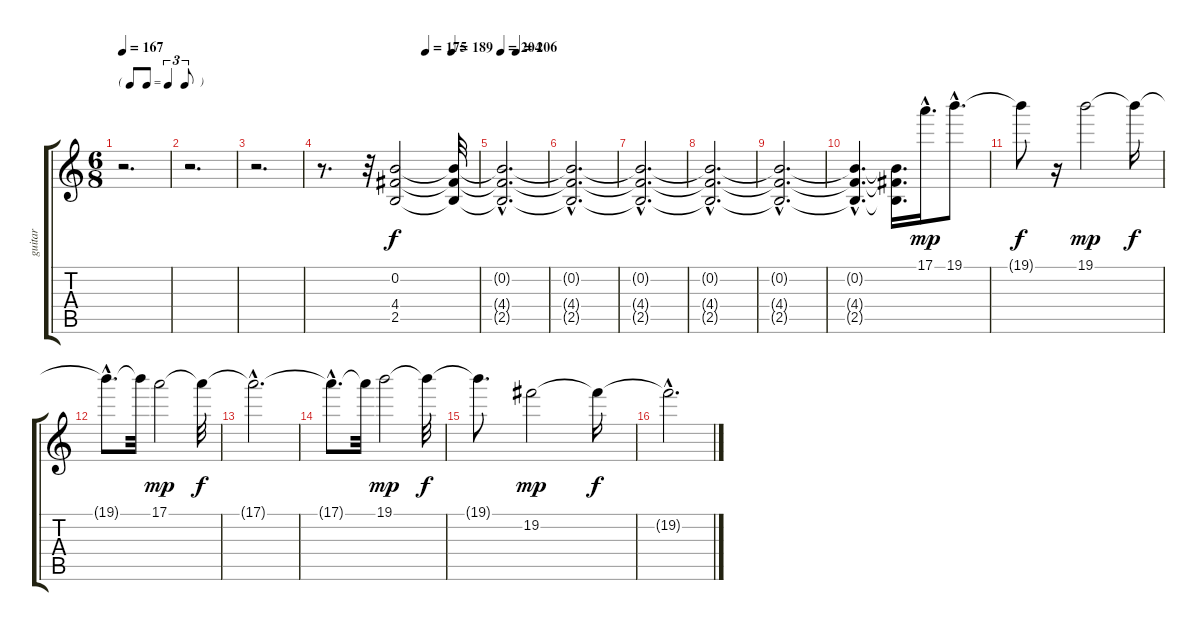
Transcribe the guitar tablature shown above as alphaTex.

\track ("guitar" "guitar") {instrument distortionguitar}
\staff {score tabs}
\tuning (E4 B3 G3 D3 A2 E2) {hide}
\ts (6 8)
\tf triplet8th
\tempo 167
\clef g2
\ks c
r.2{d dy f} |
r.2{d} |
r.2{d} |
\tempo (175 0.6666666666666666)
\tempo (189 0.8333333333333334)
r.8{d} r.32 (0.2 4.4 2.5).2{volume 11} (0.2{t} 4.4{t} 2.5{t}).32 |
\tempo 204
\tempo (206 0.3333333333333333)
(0.2{hac t} 4.4{hac t} 2.5{hac t}).2{d} |
(0.2{hac t} 4.4{hac t} 2.5{hac t}).2{d} |
(0.2{hac t} 4.4{hac t} 2.5{hac t}).2{d} |
(0.2{hac t} 4.4{hac t} 2.5{hac t}).2{d} |
(0.2{hac t} 4.4{hac t} 2.5{hac t}).2{d} |
(0.2{hac t} 4.4{hac t} 2.5{hac t}).4{d} (0.2{t} 4.4{t} 2.5{t}).16{d} 17.1{hac}.16{d dy mp} 19.1{hac}.8{d} |
19.1{t}.8{dy f} r.16 19.1.2{dy mp} 19.1{t}.16{dy f} |
19.1{hac t}.8{d} 19.1{t}.32 17.1.2{dy mp} 17.1{t}.32{dy f} |
17.1{hac t}.2{d} |
17.1{hac t}.8{d} 17.1{t}.32 19.1.2{dy mp} 19.1{t}.32{dy f} |
19.1{t}.8{d} 19.2.2{dy mp} 19.2{t}.16{dy f} |
19.2{hac t}.2{d}
